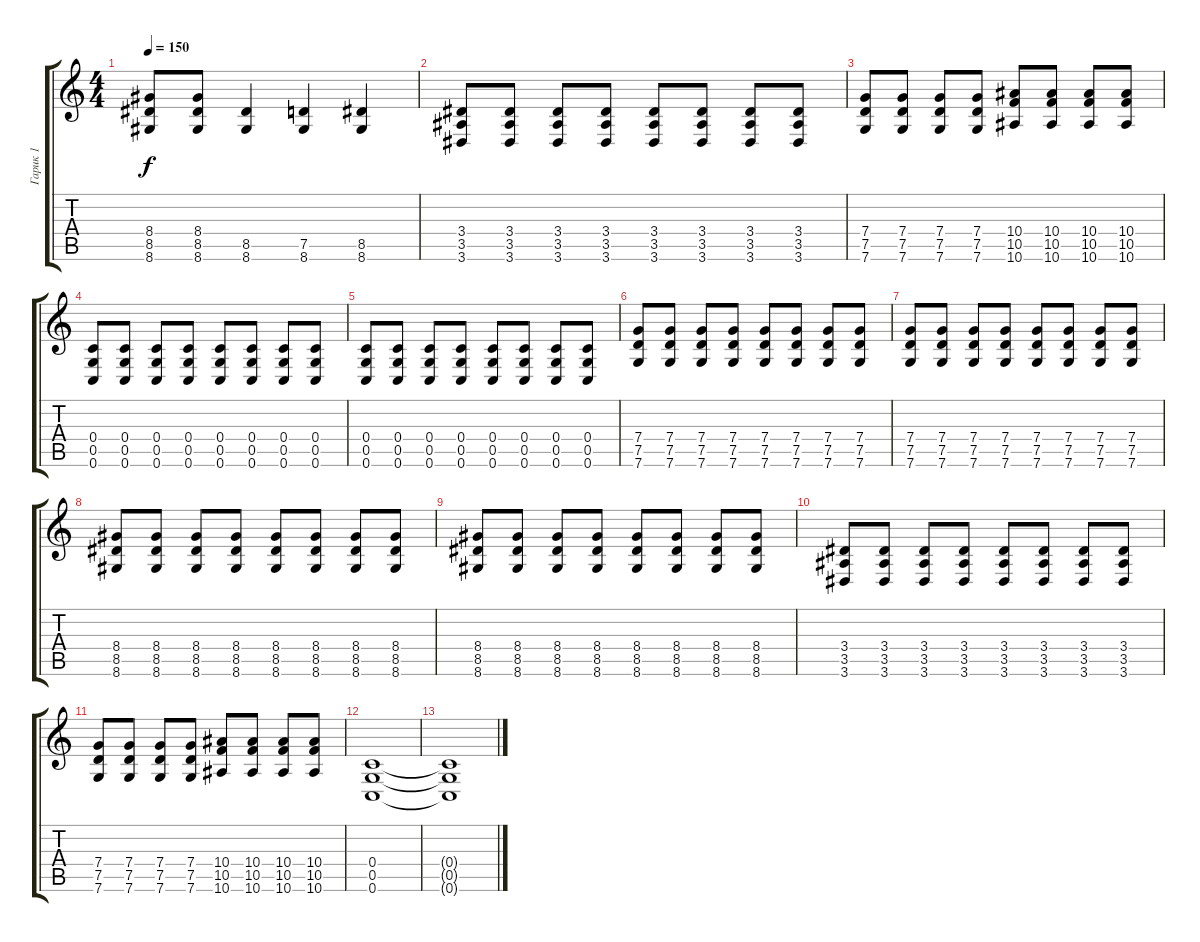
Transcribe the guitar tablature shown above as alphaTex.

\track ("Гарик 1" "Гарик 1") {instrument distortionguitar}
\staff {score tabs}
\tuning (D4 A3 F3 C3 G2 C2) {hide}
\ts (4 4)
\tempo 150
\clef g2
\ks c
(8.4 8.5 8.6).8{dy f} (8.4 8.5 8.6).8 (8.5 8.6).4 (7.5 8.6).4 (8.5 8.6).4 |
(3.4 3.5 3.6).8 (3.4 3.5 3.6).8 (3.4 3.5 3.6).8 (3.4 3.5 3.6).8 (3.4 3.5 3.6).8 (3.4 3.5 3.6).8 (3.4 3.5 3.6).8 (3.4 3.5 3.6).8 |
(7.4 7.5 7.6).8 (7.4 7.5 7.6).8 (7.4 7.5 7.6).8 (7.4 7.5 7.6).8 (10.4 10.5 10.6).8 (10.4 10.5 10.6).8 (10.4 10.5 10.6).8 (10.4 10.5 10.6).8 |
(0.4 0.5 0.6).8 (0.4 0.5 0.6).8 (0.4 0.5 0.6).8 (0.4 0.5 0.6).8 (0.4 0.5 0.6).8 (0.4 0.5 0.6).8 (0.4 0.5 0.6).8 (0.4 0.5 0.6).8 |
(0.4 0.5 0.6).8 (0.4 0.5 0.6).8 (0.4 0.5 0.6).8 (0.4 0.5 0.6).8 (0.4 0.5 0.6).8 (0.4 0.5 0.6).8 (0.4 0.5 0.6).8 (0.4 0.5 0.6).8 |
(7.4 7.5 7.6).8{instrument distortionguitar} (7.4 7.5 7.6).8{instrument distortionguitar} (7.4 7.5 7.6).8{instrument distortionguitar} (7.4 7.5 7.6).8{instrument distortionguitar} (7.4 7.5 7.6).8{instrument distortionguitar} (7.4 7.5 7.6).8{instrument distortionguitar} (7.4 7.5 7.6).8{instrument distortionguitar} (7.4 7.5 7.6).8{instrument distortionguitar} |
(7.4 7.5 7.6).8{instrument distortionguitar} (7.4 7.5 7.6).8{instrument distortionguitar} (7.4 7.5 7.6).8{instrument distortionguitar} (7.4 7.5 7.6).8{instrument distortionguitar} (7.4 7.5 7.6).8{instrument distortionguitar} (7.4 7.5 7.6).8{instrument distortionguitar} (7.4 7.5 7.6).8{instrument distortionguitar} (7.4 7.5 7.6).8{instrument distortionguitar} |
(8.4 8.5 8.6).8 (8.4 8.5 8.6).8 (8.4 8.5 8.6).8 (8.4 8.5 8.6).8 (8.4 8.5 8.6).8 (8.4 8.5 8.6).8 (8.4 8.5 8.6).8 (8.4 8.5 8.6).8 |
(8.4 8.5 8.6).8 (8.4 8.5 8.6).8 (8.4 8.5 8.6).8 (8.4 8.5 8.6).8 (8.4 8.5 8.6).8 (8.4 8.5 8.6).8 (8.4 8.5 8.6).8 (8.4 8.5 8.6).8 |
(3.4 3.5 3.6).8 (3.4 3.5 3.6).8 (3.4 3.5 3.6).8 (3.4 3.5 3.6).8 (3.4 3.5 3.6).8 (3.4 3.5 3.6).8 (3.4 3.5 3.6).8 (3.4 3.5 3.6).8 |
(7.4 7.5 7.6).8 (7.4 7.5 7.6).8 (7.4 7.5 7.6).8 (7.4 7.5 7.6).8 (10.4 10.5 10.6).8 (10.4 10.5 10.6).8 (10.4 10.5 10.6).8 (10.4 10.5 10.6).8 |
(0.4 0.5 0.6).1 |
(0.4{t} 0.5{t} 0.6{t}).1
